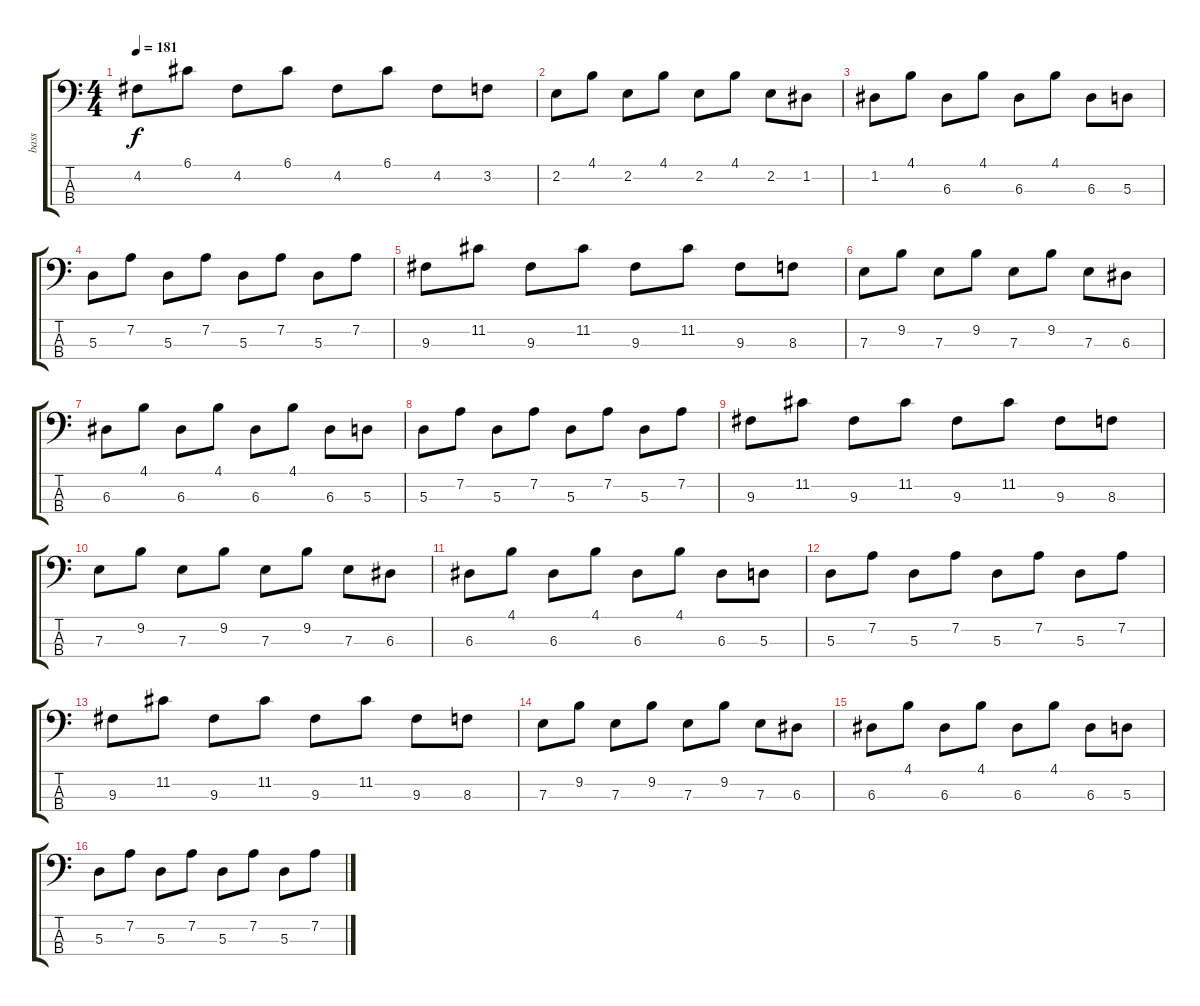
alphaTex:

\track ("bass" "bass") {instrument electricbasspick}
\staff {score tabs}
\tuning (G2 D2 A1 E1) {hide}
\ts (4 4)
\tempo 181
\clef f4
\ks c
4.2.8{dy f instrument electricbasspick} 6.1.8 4.2.8 6.1.8 4.2.8 6.1.8 4.2.8 3.2.8 |
2.2.8 4.1.8 2.2.8 4.1.8 2.2.8 4.1.8 2.2.8 1.2.8 |
1.2.8 4.1.8 6.3.8 4.1.8 6.3.8 4.1.8 6.3.8 5.3.8 |
5.3.8 7.2.8 5.3.8 7.2.8 5.3.8 7.2.8 5.3.8 7.2.8 |
9.3.8 11.2.8 9.3.8 11.2.8 9.3.8 11.2.8 9.3.8 8.3.8 |
7.3.8 9.2.8 7.3.8 9.2.8 7.3.8 9.2.8 7.3.8 6.3.8 |
6.3.8 4.1.8 6.3.8 4.1.8 6.3.8 4.1.8 6.3.8 5.3.8 |
5.3.8 7.2.8 5.3.8 7.2.8 5.3.8 7.2.8 5.3.8 7.2.8 |
9.3.8 11.2.8 9.3.8 11.2.8 9.3.8 11.2.8 9.3.8 8.3.8 |
7.3.8 9.2.8 7.3.8 9.2.8 7.3.8 9.2.8 7.3.8 6.3.8 |
6.3.8 4.1.8 6.3.8 4.1.8 6.3.8 4.1.8 6.3.8 5.3.8 |
5.3.8 7.2.8 5.3.8 7.2.8 5.3.8 7.2.8 5.3.8 7.2.8 |
9.3.8 11.2.8 9.3.8 11.2.8 9.3.8 11.2.8 9.3.8 8.3.8 |
7.3.8 9.2.8 7.3.8 9.2.8 7.3.8 9.2.8 7.3.8 6.3.8 |
6.3.8 4.1.8 6.3.8 4.1.8 6.3.8 4.1.8 6.3.8 5.3.8 |
5.3.8 7.2.8 5.3.8 7.2.8 5.3.8 7.2.8 5.3.8 7.2.8
